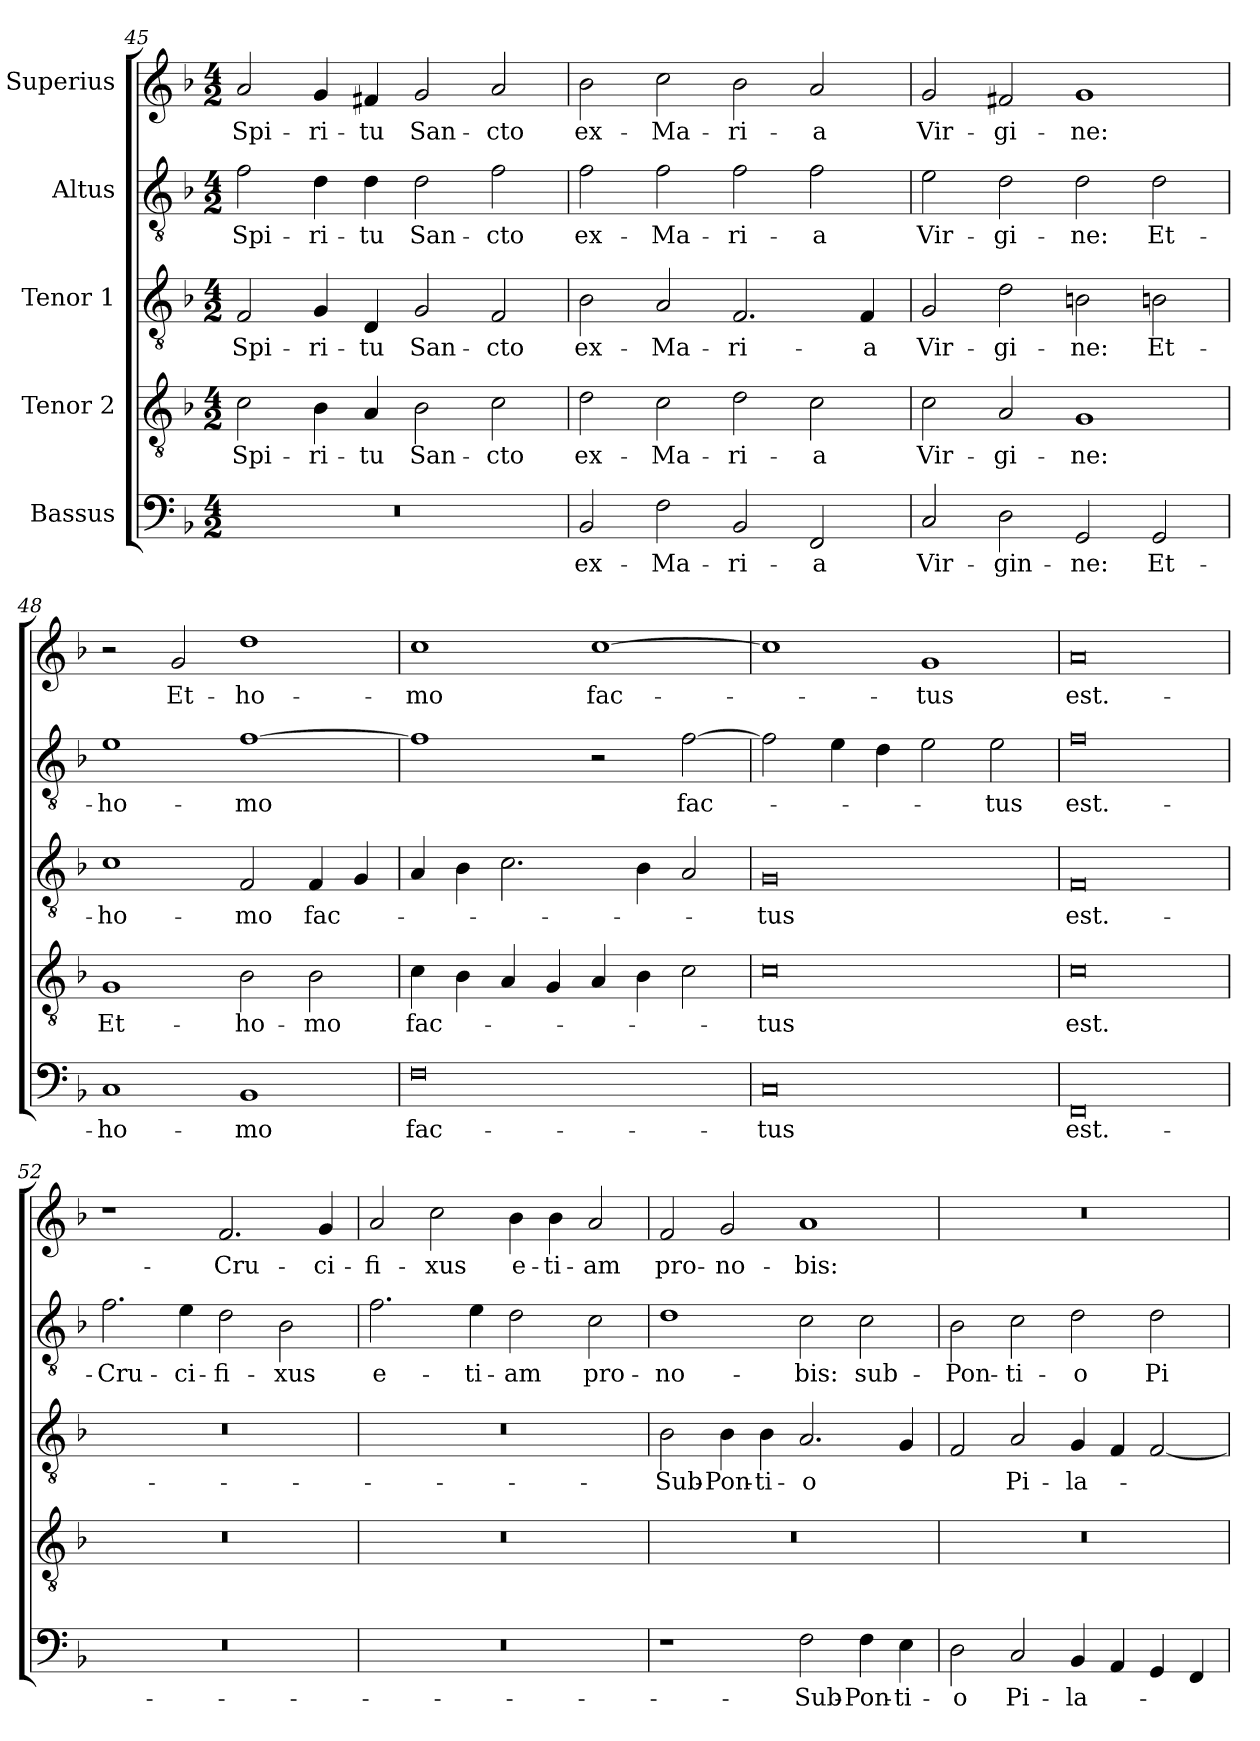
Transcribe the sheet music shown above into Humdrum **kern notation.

**kern	**text	**kern	**text	**kern	**text	**kern	**text	**kern	**text
*part5	*part5	*part4	*part4	*part3	*part3	*part2	*part2	*part1	*part1
*staff5	*staff5	*staff4	*staff4	*staff3	*staff3	*staff2	*staff2	*staff1	*staff1
*I"Bassus	*	*I"Tenor 2	*	*I"Tenor 1	*	*I"Altus	*	*I"Superius	*
*clefF4	*	*clefGv2	*	*clefGv2	*	*clefGv2	*	*clefG2	*
*k[b-]	*	*k[b-]	*	*k[b-]	*	*k[b-]	*	*k[b-]	*
*M4/2	*	*M4/2	*	*M4/2	*	*M4/2	*	*M4/2	*
=45	=45	=45	=45	=45	=45	=45	=45	=45	=45
0r	.	2c\	Spi-	2F/	Spi-	2f\	Spi-	2a/	Spi-
.	.	4B-\	-ri-	4G/	-ri-	4d\	-ri-	4g/	-ri-
.	.	4A/	-tu	4D/	-tu	4d\	-tu	4f#X/	-tu
.	.	2B-\	San-	2G/	San-	2d\	San-	2g/	San-
.	.	2c\	-cto	2F/	-cto	2f\	-cto	2a/	-cto
=46	=46	=46	=46	=46	=46	=46	=46	=46	=46
2BB-/	ex-	2d\	ex-	2B-\	ex-	2f\	ex-	2b-\	ex-
2F\	Ma-	2c\	Ma-	2A/	Ma-	2f\	Ma-	2cc\	Ma-
2BB-/	-ri-	2d\	-ri-	2.F/	-ri-	2f\	-ri-	2b-\	-ri-
2FF/	-a	2c\	-a	.	.	2f\	-a	2a/	-a
.	.	.	.	4F/	-a	.	.	.	.
=47	=47	=47	=47	=47	=47	=47	=47	=47	=47
2C/	Vir-	2c\	Vir-	2G/	Vir-	2e\	Vir-	2g/	Vir-
2D\	-gin-	2A/	-gi-	2d\	-gi-	2d\	-gi-	2f#X/	-gi-
2GG/	-ne:	1G/	-ne:	2Bn\	-ne:	2d\	-ne:	1g/	-ne:
2GG/	Et-	.	.	2Bn\	Et-	2d\	Et-	.	.
=48	=48	=48	=48	=48	=48	=48	=48	=48	=48
1C/	ho-	1G/	Et-	1c\	ho-	1e\	ho-	2r	.
.	.	.	.	.	.	.	.	2g/	Et-
1BB-/	-mo	2B-\	ho-	2F/	-mo	[1f\	-mo	1dd\	ho-
.	.	2B-\	-mo	4F/	fac-	.	.	.	.
.	.	.	.	4G/	.	.	.	.	.
=49	=49	=49	=49	=49	=49	=49	=49	=49	=49
0F\	fac-	4c\	fac-	4A/	.	1f\]	.	1cc\	-mo
.	.	4B-\	.	4B-\	.	.	.	.	.
.	.	4A/	.	2.c\	.	.	.	.	.
.	.	4G/	.	.	.	.	.	.	.
.	.	4A/	.	.	.	2r	.	[1cc\	fac-
.	.	4B-\	.	4B-\	.	.	.	.	.
.	.	2c\	.	2A/	.	[2f\	fac-	.	.
=50	=50	=50	=50	=50	=50	=50	=50	=50	=50
0C/	-tus	0c\	-tus	0G/	-tus	2f\]	.	1cc\]	.
.	.	.	.	.	.	4e\	.	.	.
.	.	.	.	.	.	4d\	.	.	.
.	.	.	.	.	.	2e\	.	1g/	-tus
.	.	.	.	.	.	2e\	-tus	.	.
=51	=51	=51	=51	=51	=51	=51	=51	=51	=51
0FF/	est.-	0c\	est.-	0F/	est.-	0f\	est.-	0a/	est.-
=52	=52	=52	=52	=52	=52	=52	=52	=52	=52
0r	.	0r	.	0r	.	2.f\	Cru-	1r	.
.	.	.	.	.	.	4e\	-ci-	.	.
.	.	.	.	.	.	2d\	-fi-	2.f/	Cru-
.	.	.	.	.	.	2B-\	-xus	.	.
.	.	.	.	.	.	.	.	4g/	-ci-
=53	=53	=53	=53	=53	=53	=53	=53	=53	=53
0r	.	0r	.	0r	.	2.f\	e-	2a/	-fi-
.	.	.	.	.	.	.	.	2cc\	-xus
.	.	.	.	.	.	4e\	-ti-	.	.
.	.	.	.	.	.	2d\	-am	4b-\	e-
.	.	.	.	.	.	.	.	4b-\	-ti-
.	.	.	.	.	.	2c\	pro-	2a/	-am
=54	=54	=54	=54	=54	=54	=54	=54	=54	=54
1r	.	0r	.	2B-\	Sub-	1d\	no-	2f/	pro-
.	.	.	.	4B-\	Pon-	.	.	2g/	no-
.	.	.	.	4B-\	-ti-	.	.	.	.
2F\	Sub-	.	.	2.A/	-o	2c\	-bis:	1a/	-bis:
4F\	Pon-	.	.	.	.	2c\	sub-	.	.
4E\	-ti-	.	.	4G/	.	.	.	.	.
=55	=55	=55	=55	=55	=55	=55	=55	=55	=55
2D\	-o	0r	.	2F/	.	2B-\	Pon-	0r	.
2C/	Pi-	.	.	2A/	Pi-	2c\	-ti-	.	.
4BB-/	-la-	.	.	4G/	-la-	2d\	-o	.	.
4AA/	.	.	.	4F/	.	.	.	.	.
4GG/	.	.	.	[2F/	.	2d\	Pi-	.	.
4FF/	.	.	.	.	.	.	.	.	.
=	=	=	=	=	=	=	=	=	=
*-	*-	*-	*-	*-	*-	*-	*-	*-	*-
